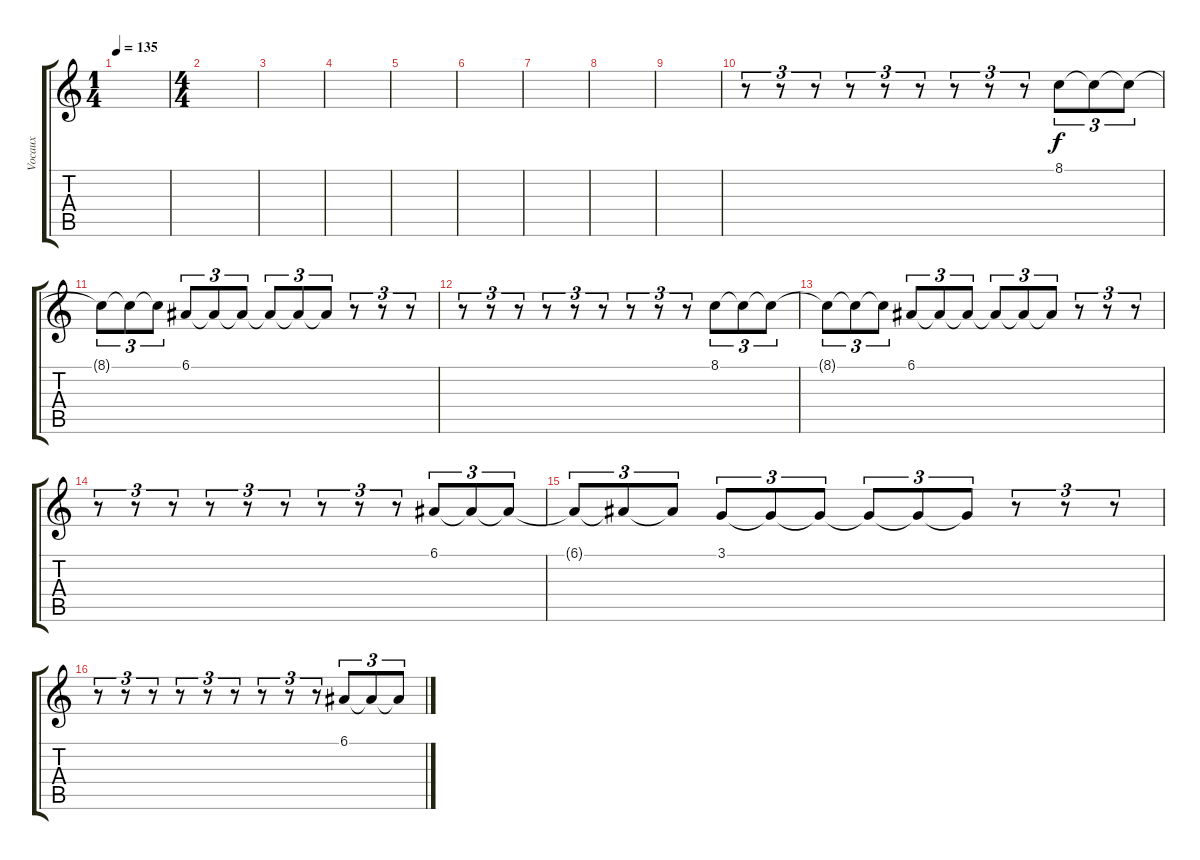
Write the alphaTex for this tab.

\track ("Vocaux" "Vocaux") {instrument viola}
\staff {score tabs}
\tuning (E4 B3 G3 D3 A2 E2) {hide}
\ts (1 4)
\tempo 135
\clef g2
\ks c
|
\ts (4 4)
|
|
|
|
|
|
|
|
r.8{tu (3 2)} r.8{tu (3 2)} r.8{tu (3 2)} r.8{tu (3 2)} r.8{tu (3 2)} r.8{tu (3 2)} r.8{tu (3 2)} r.8{tu (3 2)} r.8{tu (3 2)} 8.1.8{tu (3 2)} 8.1{t}.8{tu (3 2)} 8.1{t}.8{tu (3 2)} |
8.1{t}.8{tu (3 2)} 8.1{t}.8{tu (3 2)} 8.1{t}.8{tu (3 2)} 6.1.8{tu (3 2)} 6.1{t}.8{tu (3 2)} 6.1{t}.8{tu (3 2)} 6.1{t}.8{tu (3 2)} 6.1{t}.8{tu (3 2)} 6.1{t}.8{tu (3 2)} r.8{tu (3 2)} r.8{tu (3 2)} r.8{tu (3 2)} |
r.8{tu (3 2)} r.8{tu (3 2)} r.8{tu (3 2)} r.8{tu (3 2)} r.8{tu (3 2)} r.8{tu (3 2)} r.8{tu (3 2)} r.8{tu (3 2)} r.8{tu (3 2)} 8.1.8{tu (3 2)} 8.1{t}.8{tu (3 2)} 8.1{t}.8{tu (3 2)} |
8.1{t}.8{tu (3 2)} 8.1{t}.8{tu (3 2)} 8.1{t}.8{tu (3 2)} 6.1.8{tu (3 2)} 6.1{t}.8{tu (3 2)} 6.1{t}.8{tu (3 2)} 6.1{t}.8{tu (3 2)} 6.1{t}.8{tu (3 2)} 6.1{t}.8{tu (3 2)} r.8{tu (3 2)} r.8{tu (3 2)} r.8{tu (3 2)} |
r.8{tu (3 2)} r.8{tu (3 2)} r.8{tu (3 2)} r.8{tu (3 2)} r.8{tu (3 2)} r.8{tu (3 2)} r.8{tu (3 2)} r.8{tu (3 2)} r.8{tu (3 2)} 6.1.8{tu (3 2)} 6.1{t}.8{tu (3 2)} 6.1{t}.8{tu (3 2)} |
6.1{t}.8{tu (3 2)} 6.1{t}.8{tu (3 2)} 6.1{t}.8{tu (3 2)} 3.1.8{tu (3 2)} 3.1{t}.8{tu (3 2)} 3.1{t}.8{tu (3 2)} 3.1{t}.8{tu (3 2)} 3.1{t}.8{tu (3 2)} 3.1{t}.8{tu (3 2)} r.8{tu (3 2)} r.8{tu (3 2)} r.8{tu (3 2)} |
r.8{tu (3 2)} r.8{tu (3 2)} r.8{tu (3 2)} r.8{tu (3 2)} r.8{tu (3 2)} r.8{tu (3 2)} r.8{tu (3 2)} r.8{tu (3 2)} r.8{tu (3 2)} 6.1.8{tu (3 2)} 6.1{t}.8{tu (3 2)} 6.1{t}.8{tu (3 2)}
